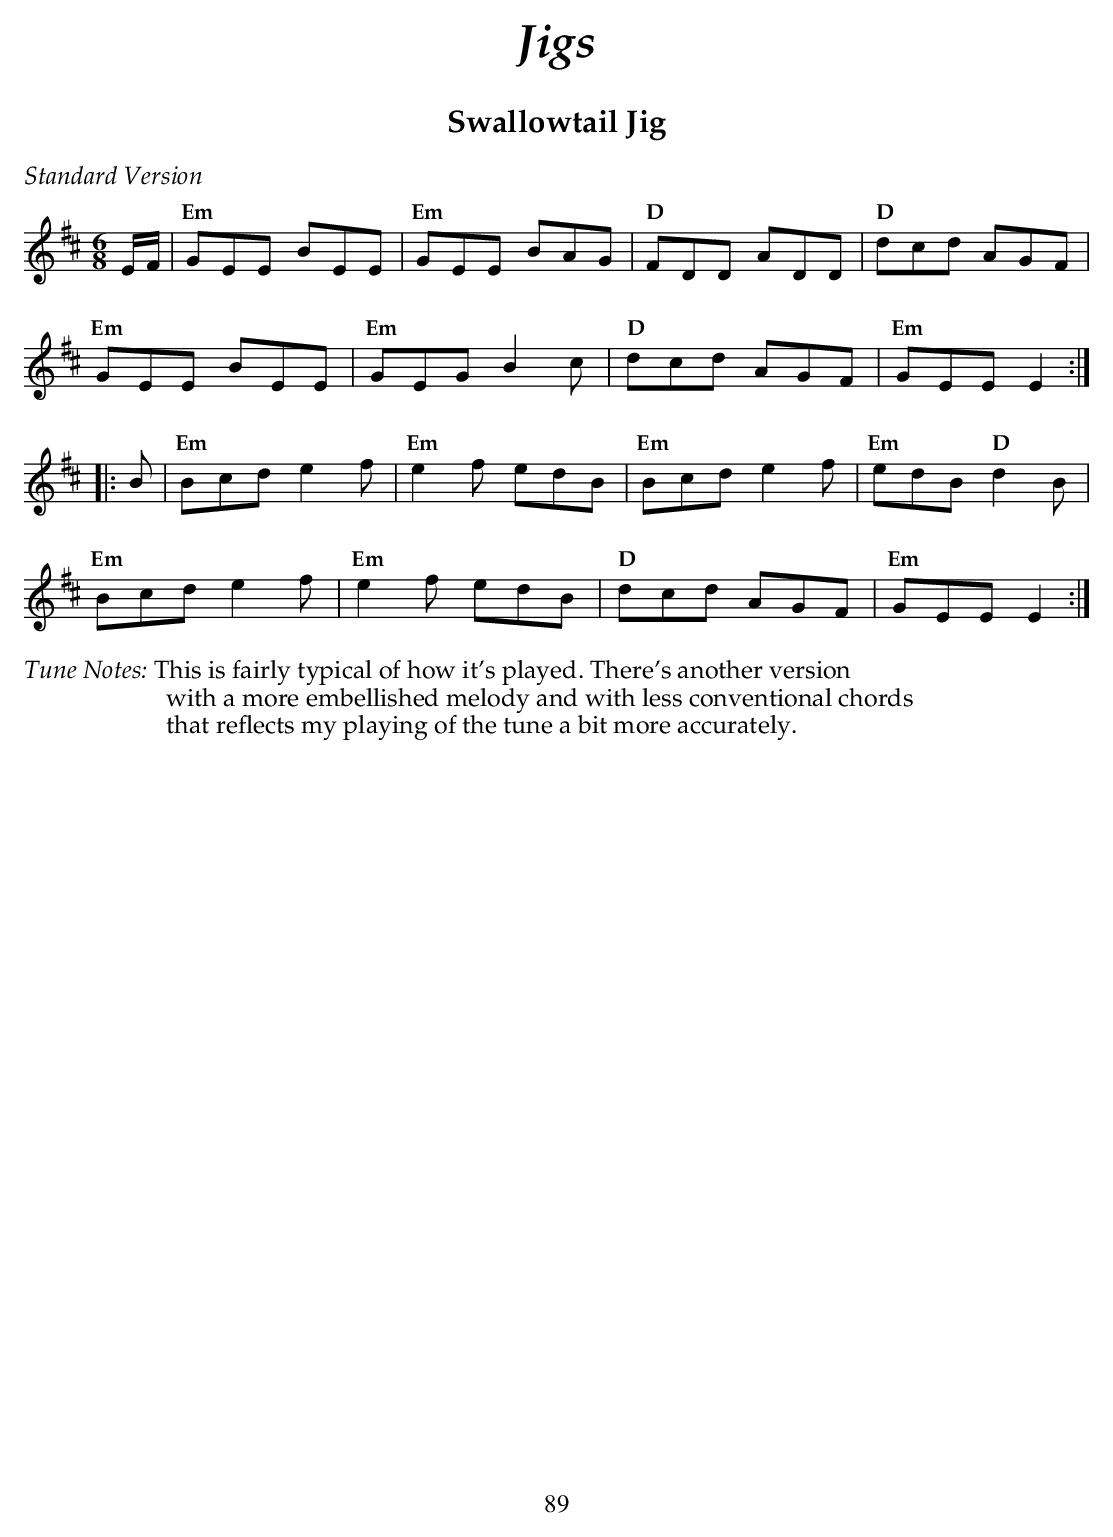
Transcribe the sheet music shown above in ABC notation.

X:1
T:Swallowtail Jig
M:6/8
L:1/8
K:Edor
%%text $2Standard Version$0
  E/2F/2 |\
   "Em" GEE  BEE | "Em" GEE BAG  | "D"  FDD  ADD | "D"  dcd    AGF |
   "Em" GEE  BEE | "Em" GEG B2c | "D"  dcd AGF | "Em" GEE     E2 :|
|:B |\
   "Em" Bcd e2f | "Em" e2f edB  | "Em" Bcd e2f | "Em" edB "D" d2B  |
   "Em" Bcd e2f | "Em" e2f edB  | "D"  dcd AGF | "Em" GEE     E2  :|
